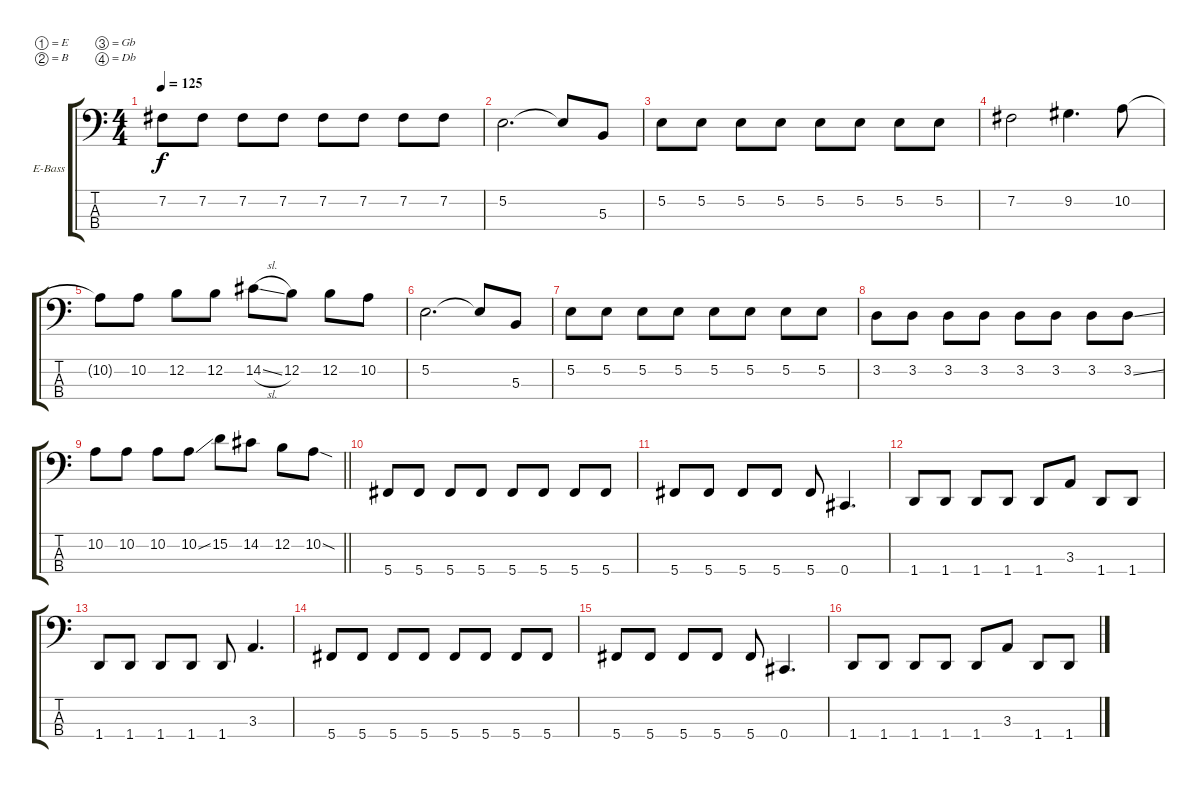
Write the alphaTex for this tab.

\bracketExtendMode groupsimilarinstruments
\firstSystemTrackNameOrientation horizontal
\otherSystemsTrackNameOrientation horizontal
\track ("Bass" "E-Bass") {instrument electricbassfinger}
\staff {score tabs}
\tuning (E2 B1 Gb1 Db1)
\ts (4 4)
\tempo 125
\clef f4
\ks c
7.2.8{dy f} 7.2.8 7.2.8 7.2.8 7.2.8 7.2.8 7.2.8 7.2.8 |
5.2.2{d} 5.2{t}.8 5.3.8 |
5.2.8 5.2.8 5.2.8 5.2.8 5.2.8 5.2.8 5.2.8 5.2.8 |
7.2.2 9.2.4{d} 10.2.8 |
10.2{t}.8 10.2.8 12.2.8 12.2.8 14.2{sl}.8 12.2.8 12.2.8 10.2.8 |
5.2.2{d} 5.2{t}.8 5.3.8 |
5.2.8 5.2.8 5.2.8 5.2.8 5.2.8 5.2.8 5.2.8 5.2.8 |
3.2.8 3.2.8 3.2.8 3.2.8 3.2.8 3.2.8 3.2.8 3.2{ss}.8 |
\barLineRight lightlight
10.2.8 10.2.8 10.2.8 10.2{ss}.8 15.2.8 14.2.8 12.2.8 10.2{sod}.8 |
5.4.8 5.4.8 5.4.8 5.4.8 5.4.8 5.4.8 5.4.8 5.4.8 |
5.4.8 5.4.8 5.4.8 5.4.8 5.4.8 0.4.4{d} |
1.4.8 1.4.8 1.4.8 1.4.8 1.4.8 3.3.8 1.4.8 1.4.8 |
1.4.8 1.4.8 1.4.8 1.4.8 1.4.8 3.3.4{d} |
5.4.8 5.4.8 5.4.8 5.4.8 5.4.8 5.4.8 5.4.8 5.4.8 |
5.4.8 5.4.8 5.4.8 5.4.8 5.4.8 0.4.4{d} |
1.4.8 1.4.8 1.4.8 1.4.8 1.4.8 3.3.8 1.4.8 1.4.8
